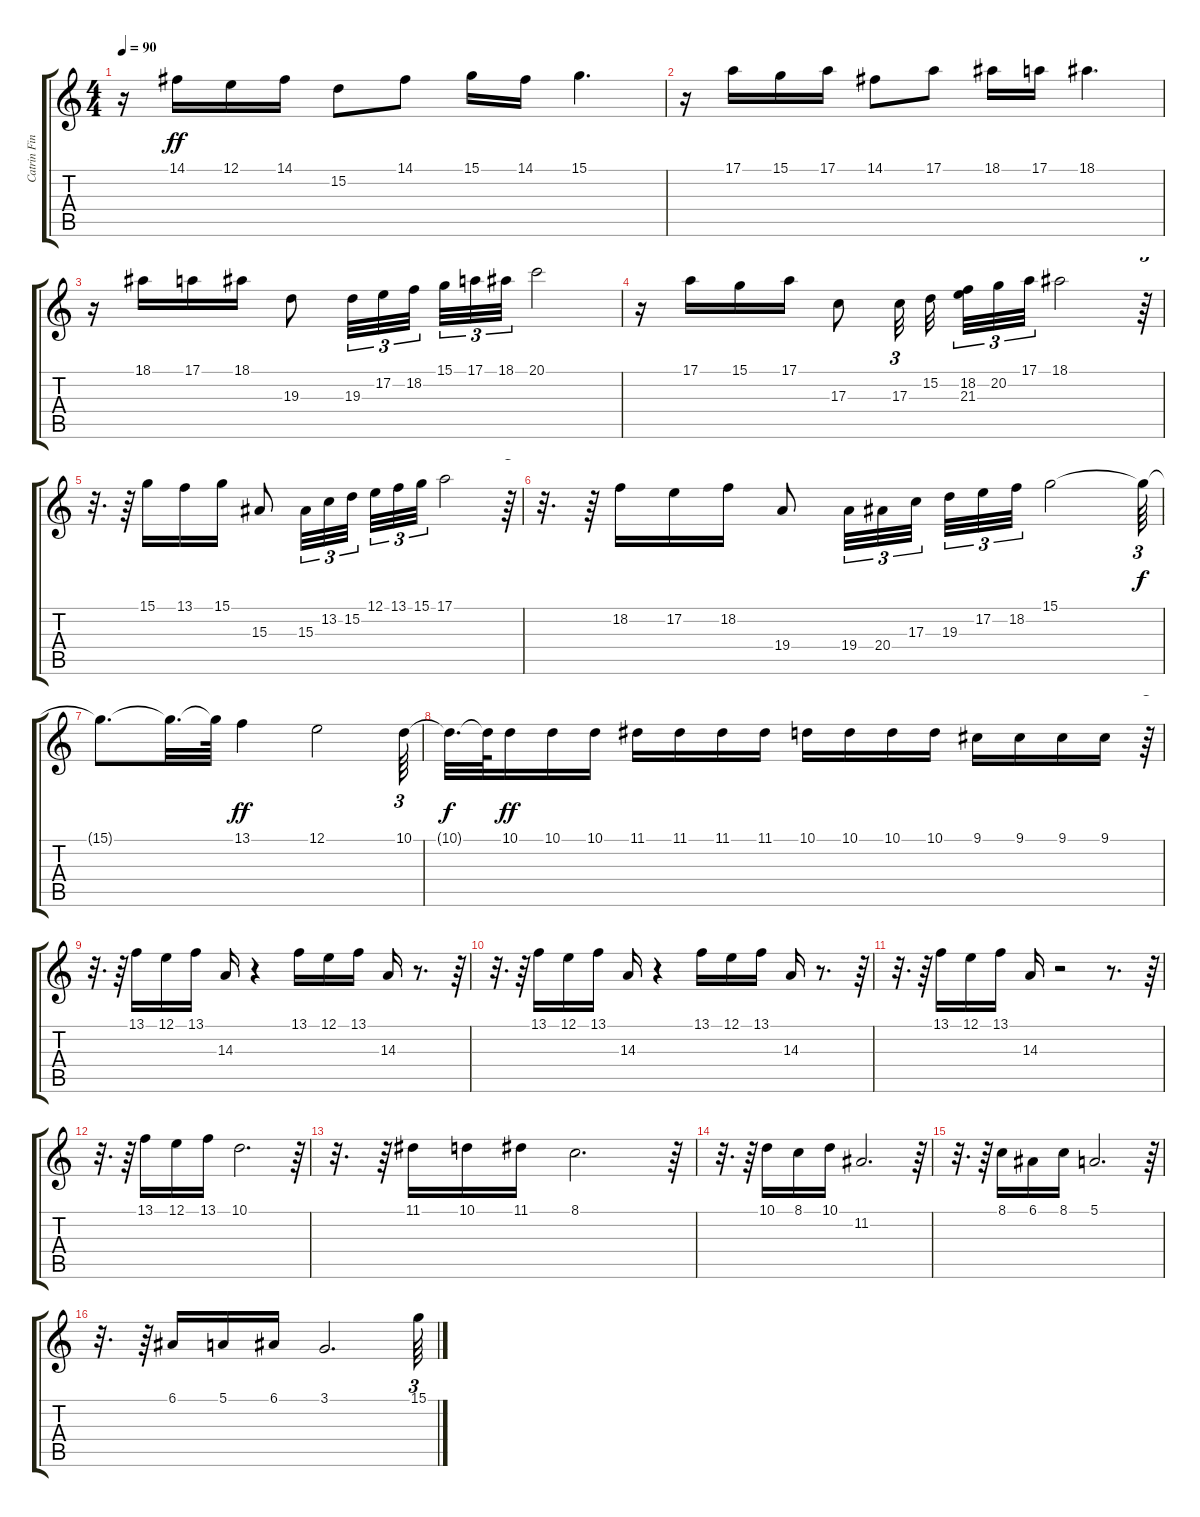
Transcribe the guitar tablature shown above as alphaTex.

\track ("Catrin Finch" "Catrin Fin") {instrument orchestralharp}
\staff {score tabs}
\tuning (E4 B3 G3 D3 A2 E2) {hide}
\ts (4 4)
\tempo 90
\clef g2
\ks c
r.16{dy ff} 14.1.16 12.1.16 14.1.16 15.2.8 14.1.8 15.1.16 14.1.16 15.1.4{d} |
r.16 17.1.16 15.1.16 17.1.16 14.1.8 17.1.8 18.1.16 17.1.16 18.1.4{d} |
r.16 18.1.16 17.1.16 18.1.16 19.3.8 19.3.32{tu (3 2)} 17.2.32{tu (3 2)} 18.2.32{tu (3 2) beam splitsecondary} 15.1.32{tu (3 2)} 17.1.32{tu (3 2)} 18.1.32{tu (3 2)} 20.1.2 |
r.16 17.1.16 15.1.16 17.1.16 17.3.8 17.3.32{tu (3 2) beam splitsecondary} 15.2.32{beam splitsecondary} (18.2 21.3).32{tu (3 2)} 20.2.32{tu (3 2)} 17.1.32{tu (3 2)} 18.1.2 r.64{tu (3 2)} |
r.32{d} r.64 15.1.16 13.1.16 15.1.16 15.3.8 15.3.32{tu (3 2)} 13.2.32{tu (3 2)} 15.2.32{tu (3 2) beam splitsecondary} 12.1.32{tu (3 2)} 13.1.32{tu (3 2)} 15.1.32{tu (3 2)} 17.1.2 r.64{tu (3 2)} |
r.32{d} r.64 18.2.16 17.2.16 18.2.16 19.4.8 19.4.32{tu (3 2)} 20.4.32{tu (3 2)} 17.3.32{tu (3 2) beam splitsecondary} 19.3.32{tu (3 2)} 17.2.32{tu (3 2)} 18.2.32{tu (3 2)} 15.1.2 15.1{t}.64{tu (3 2) dy f} |
15.1{t}.8{d} 15.1{t}.32{d} 15.1{t}.64 13.1.4{dy ff} 12.1.2 10.1.64{tu (3 2)} |
10.1{t}.32{d dy f} 10.1{t}.64 10.1.16{dy ff} 10.1.16 10.1.16 11.1.16 11.1.16 11.1.16 11.1.16 10.1.16 10.1.16 10.1.16 10.1.16 9.1.16 9.1.16 9.1.16 9.1.16 r.64{tu (3 2)} |
r.32{d} r.64 13.1.16 12.1.16 13.1.16 14.3.16 r.4 13.1.16 12.1.16 13.1.16 14.3.16 r.8{d} r.64{tu (3 2)} |
r.32{d} r.64 13.1.16 12.1.16 13.1.16 14.3.16 r.4 13.1.16 12.1.16 13.1.16 14.3.16 r.8{d} r.64{tu (3 2)} |
r.32{d} r.64 13.1.16 12.1.16 13.1.16 14.3.16 r.2 r.8{d} r.64{tu (3 2)} |
r.32{d} r.64 13.1.16 12.1.16 13.1.16 10.1.2{d} r.64{tu (3 2)} |
r.32{d} r.64 11.1.16 10.1.16 11.1.16 8.1.2{d} r.64{tu (3 2)} |
r.32{d} r.64 10.1.16 8.1.16 10.1.16 11.2.2{d} r.64{tu (3 2)} |
r.32{d} r.64 8.1.16 6.1.16 8.1.16 5.1.2{d} r.64{tu (3 2)} |
r.32{d} r.64 6.1.16 5.1.16 6.1.16 3.1.2{d} 15.1.64{tu (3 2)}
